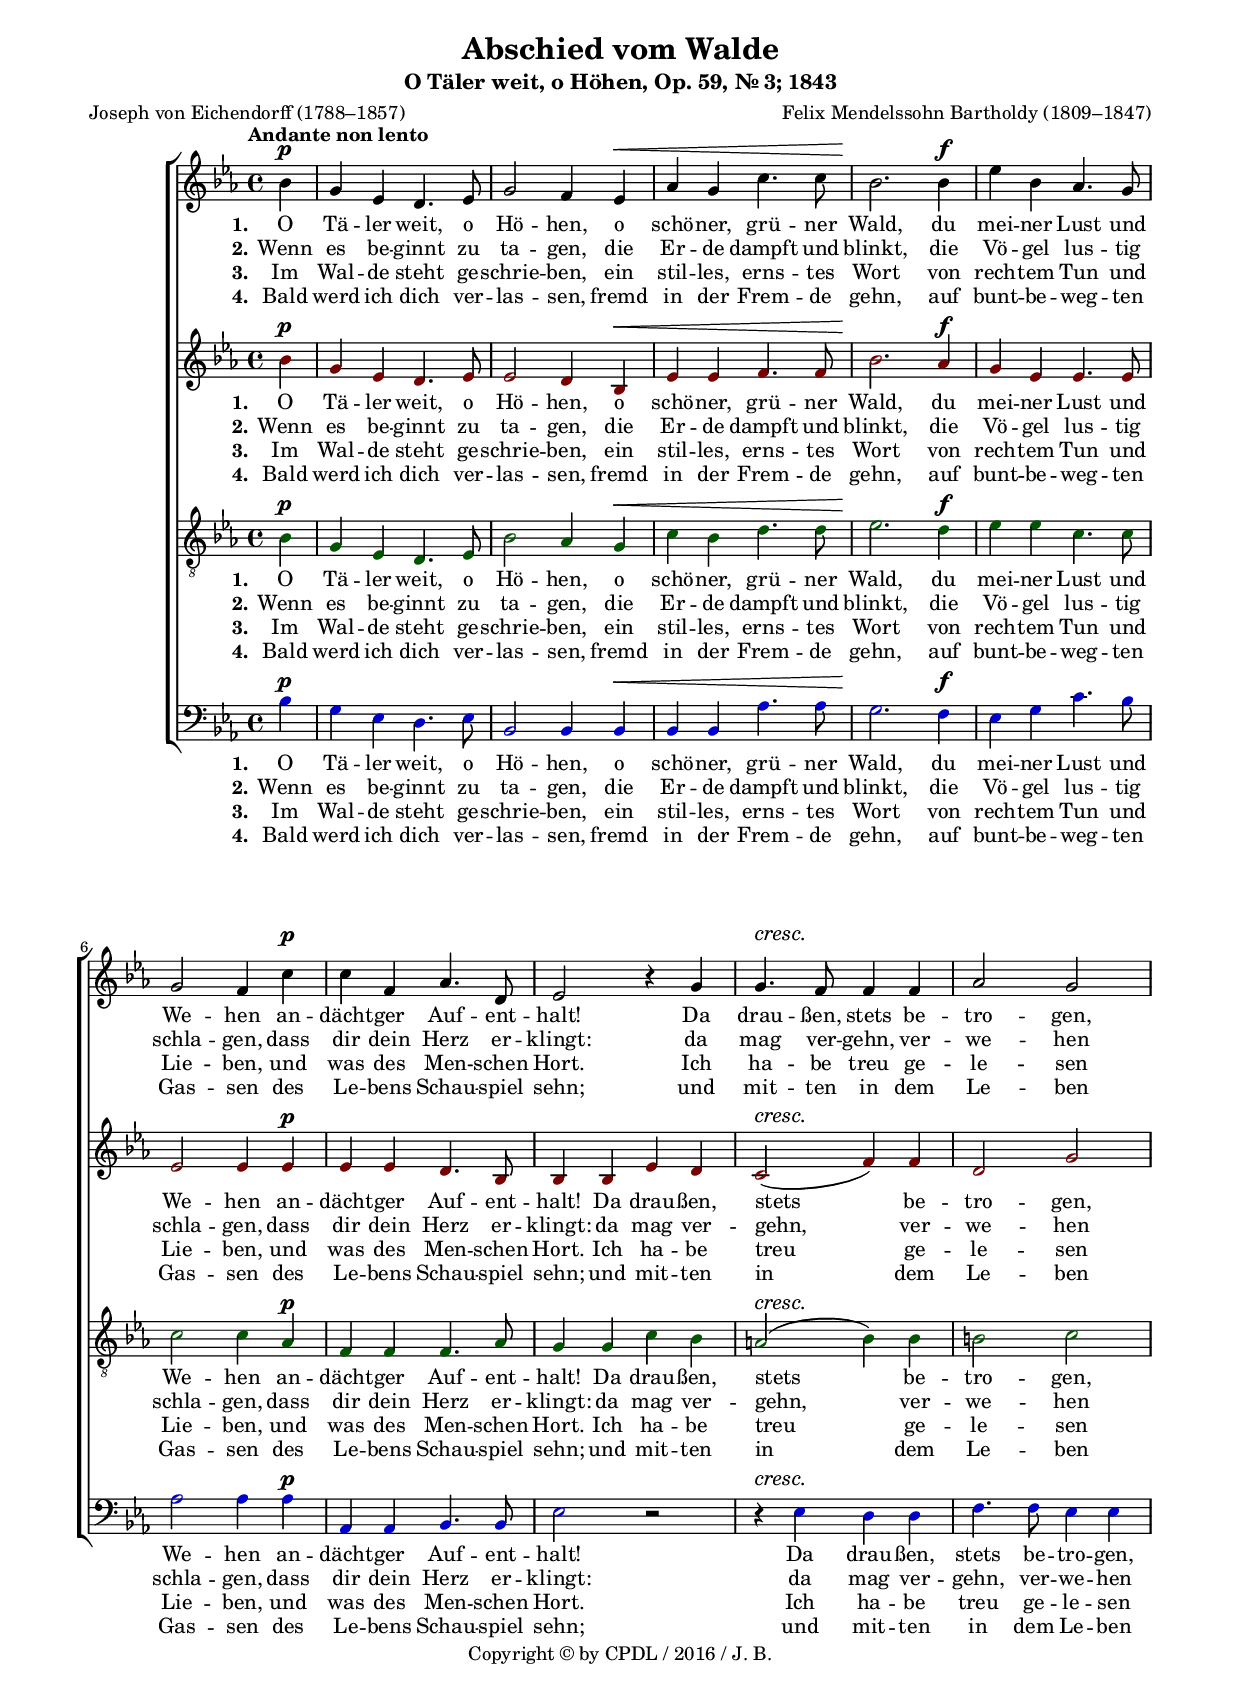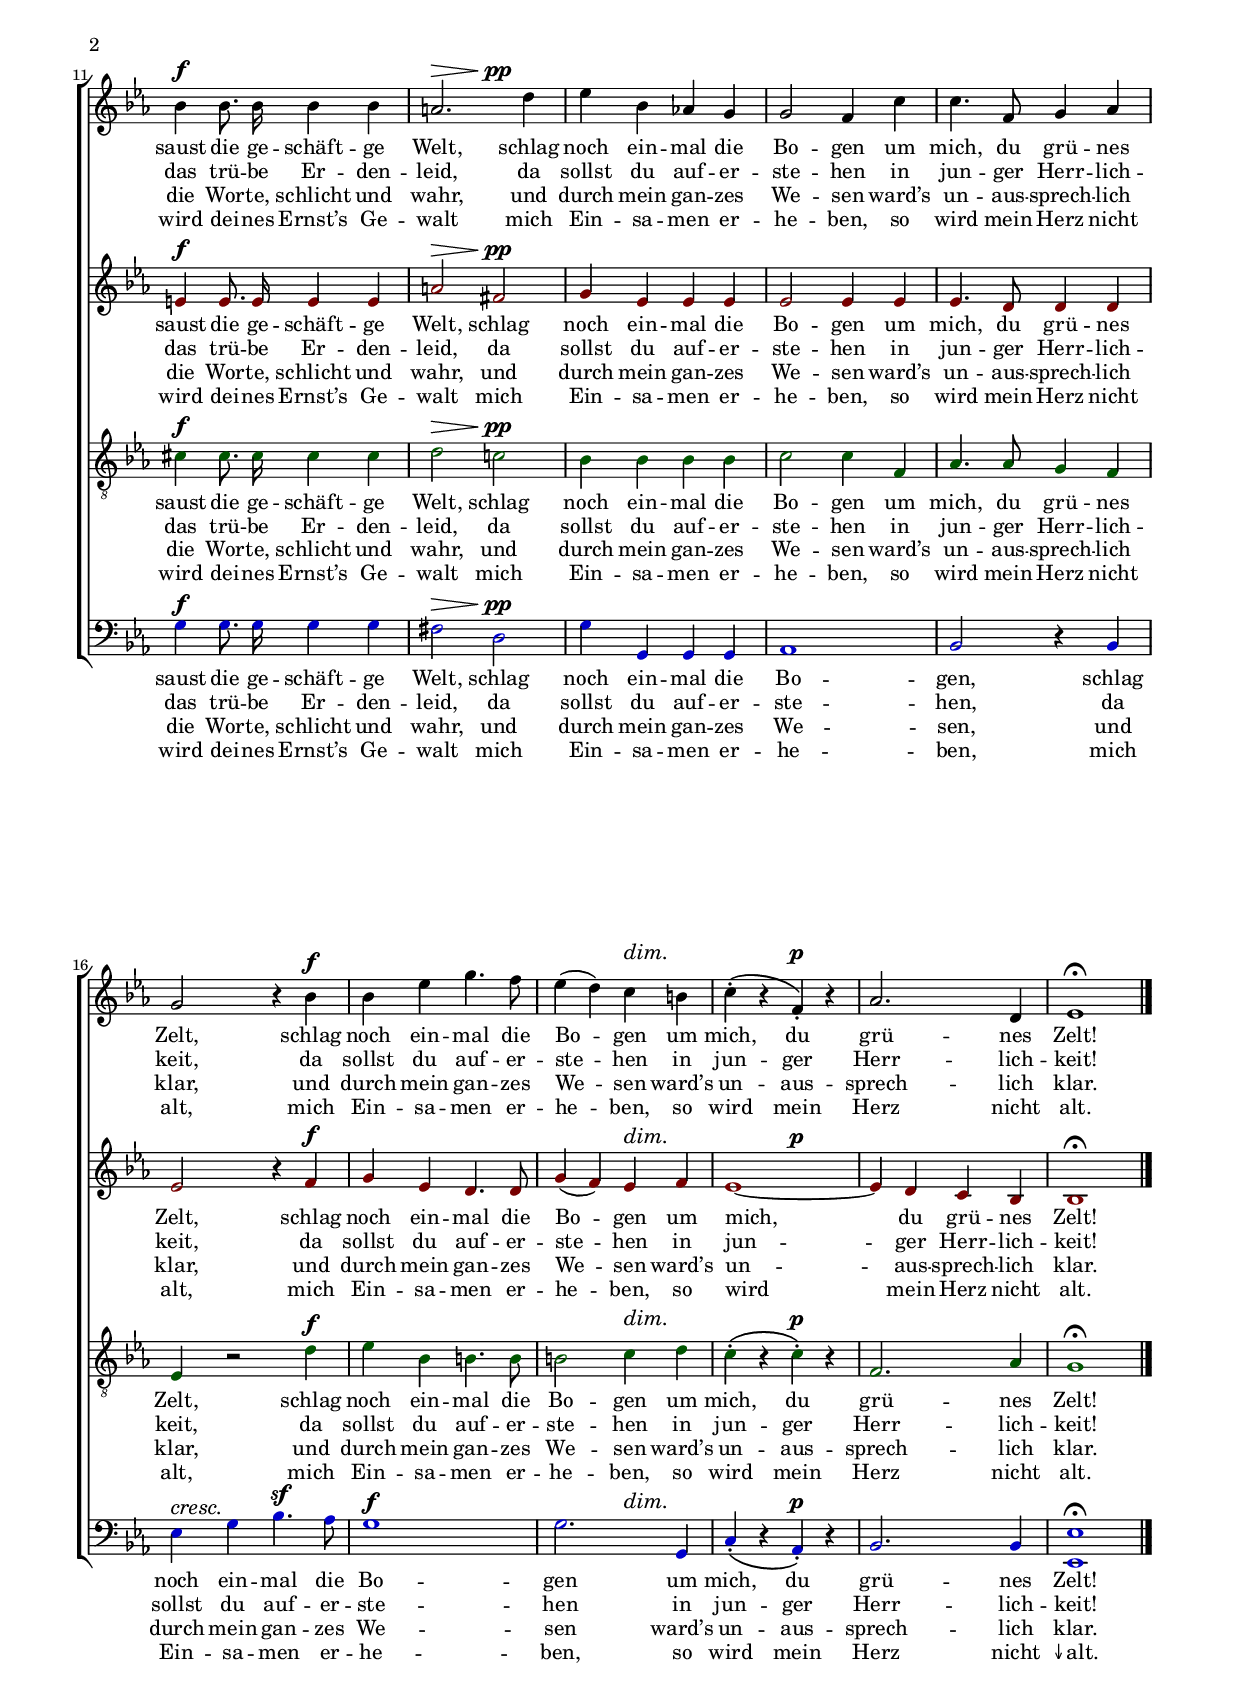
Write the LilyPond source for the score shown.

\version "2.19.54"
\language "deutsch"
%date = #(strftime "%Y-%m-%d" (localtime (current-time)))
%\include "../../date.ly" % date = #(strftime "%-d. %-m. %Y" (localtime (current-time)))
#(set-global-staff-size 16.5)


\header {
  title = "Abschied vom Walde"
  subtitle = "O Täler weit, o Höhen, Op. 59, № 3; 1843"
  composer = "Felix Mendelssohn Bartholdy (1809–1847)"
  poet = "Joseph von Eichendorff (1788–1857)"
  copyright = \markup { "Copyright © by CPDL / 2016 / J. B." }
  encodingsoftware = "MuseScore 2.0.2"
  encodingdate = "2016-01-23"
}
\paper {
  #(set-paper-size "a4")
  ragged-last-bottom = ##f
  right-margin = 15
  left-margin = 15
  top-margin = 	10
  bottom-margin = 10
}
\layout {
  \context {
    \Score
    skipBars = ##t
  }
  \context {
    \Staff
    \RemoveEmptyStaves
    \override VerticalAxisGroup #'remove-first = ##t
    \with \settingsFrom { \accidentalStyle modern }
  }
}


global = {
  \key es \major \time 4/4
  \partial 4
  \autoBeamOff
  \dynamicUp
}
SopranoMusic =  {
  \clef "treble" \global  %
  \tempo "Andante non lento" b'4 g'4 es'4 d'4. es'8 g'2 f'4  %
  es'4 as'4 g'4 c''4. c''8 b'2.  %
  b'4 es''4 b'4 as'4. g'8 g'2 f'4  %
  c''4 c''4 f'4 as'4. d'8 es'2 r4  %
  g'4 g'4. f'8 f'4  % #10
  f'4 as'2 g'2 b'4 b'8. b'16 b'4  %
  b'4 a'2.  %
  d''4 es''4 b'4 as'4  %
  g'4 g'2 f'4  %
  c''4 c''4. f'8 g'4  %
  as'4 g'2 r4  %
  b'4\f b'4 es''4 g''4. f''8 es''4( d''4) c''4  %
  h'4 c''4\(-. r4 f'4\)-.  % #20
  r4 as'2.
  d'4 es'1\fermata
  \bar "|."
}
dynamics = {
  \partial 4
  \dynamicUp
  s4\p
  s1
  s2. s4\<
  s1
  s2.\! s4\f
  s1
  s2. s4\p
  s1
  s1
  \crescTextCresc
  s4\< s2.\!
  s1
  s1\f
  s2\> s2\pp
  s1*5
  \dimTextDim
  s2 s4\> s4\!
  s2 s2\p
}

LyricsOne = \lyricmode {
  \set stanza = "1."
  O Tä -- ler weit, o Hö -- hen,
  o schö -- ner, grü -- ner Wald,
  du mei -- ner Lust und We -- hen
  an -- dächt -- ger Auf -- ent -- halt!

  Da drau -- ßen, stets be -- tro -- gen,
  saust die ge -- schäft -- ge Welt,
  schlag noch ein -- mal die Bo --
}
SopranoMusicLyricsOne =  \lyricmode {
  \LyricsOne
  gen
  um mich, du grü -- nes Zelt,
  schlag noch ein -- mal die Bo -- gen
  um mich, du grü -- nes Zelt!
}
BassoMusicLyricsOne =  \lyricmode {
  \LyricsOne
  gen,
  schlag noch ein -- mal die Bo -- gen
  um mich, du grü -- nes Zelt!
}

LyricsTwo = \lyricmode {
  \set stanza = "2."
  Wenn es be -- ginnt zu ta -- gen, die Er -- de dampft und blinkt,
  die Vö -- gel lus -- tig schla -- gen, dass dir dein Herz er -- klingt:
  da mag ver -- gehn, ver -- we -- hen das trü -- be Er -- den -- leid,
  da sollst du auf -- er -- ste --
}

SopranoMusicLyricsTwo =  \lyricmode {
  \LyricsTwo
  hen
  in jun -- ger Herr -- lich -- keit,
  da sollst du auf -- er -- ste -- hen in jun -- ger Herr -- lich -- keit!
}
BassoMusicLyricsTwo =  \lyricmode {
  \LyricsTwo
  hen,
  da sollst du auf -- er -- ste -- hen in jun -- ger Herr -- lich -- keit!
}

LyricsThree = \lyricmode {
  \set stanza = "3."
  Im Wal -- de steht ge -- schrie -- ben,
  ein stil -- les, erns -- tes Wort
  von rech -- tem Tun und Lie -- ben,
  und was des Men -- schen Hort.

  Ich ha -- be treu ge -- le -- sen
  die Wor -- te, schlicht und wahr,
  und durch mein gan -- zes We --
}
SopranoMusicLyricsThree =  \lyricmode {
  \LyricsThree
  sen
  ward’s un -- aus -- sprech -- lich klar,
  und durch mein gan -- zes We -- sen
  ward’s un -- aus -- sprech -- lich klar.
}
BassoMusicLyricsThree =  \lyricmode {
  \LyricsThree
  sen,
  und durch mein gan -- zes We -- sen
  ward’s un -- aus -- sprech -- lich klar.
}


LyricsFour = \lyricmode {
  \set stanza = "4."
  Bald werd ich dich ver -- las -- sen, fremd in der Frem -- de gehn,
  auf bunt -- be -- weg -- ten Gas -- sen
  des Le -- bens Schau -- spiel sehn;
  und mit -- ten in dem Le -- ben
  wird dei -- nes Ernst’s Ge -- walt

  mich Ein -- sa -- men er -- he -- ben,
}
SopranoMusicLyricsFour =  \lyricmode {
  \LyricsFour
  so wird mein Herz nicht alt,
  mich Ein -- sa -- men er -- he -- ben, so wird mein Herz nicht alt.
}
BassoMusicLyricsFour =  \lyricmode {
  \LyricsFour
  mich Ein -- sa -- men er -- he -- ben, so wird mein Herz nicht ↓alt.
}
AltoMusic =  {
  \override Voice.NoteHead.color = "#770000"
  \clef "treble" \global b'4 g'4
  es'4 d'4. es'8 es'2 d'4  %
  b4 es'4 es'4 f'4. f'8 b'2.  %
  as'4 g'4 es'4 es'4. es'8 es'2 es'4  %
  es'4 es'4 es'4 d'4.  b8 b4 b4 es'4  %
  d'4  c'2( f'4) % #10
  f'4 d'2 g'2 e'4 e'8. e'16 e'4  %
  e'4 a'2 fis'2 g'4 es'4 es'4  %
  es'4 es'2 es'4  %
  es'4 es'4. d'8 d'4  %
  d'4 es'2 r4  %
  f'4\f g'4 es'4 d'4. d'8 g'4( f'4) es'4  %
  f'4 es'1 ~  % #20
  4 d'4 c'4  %
  b4 b1\fermata
}

TenoreMusic =  {
  \override Voice.NoteHead.color = "#005500"
  \clef "G_8" \global b4 g4 es4
  d4. es8 b2 as4  %
  g4  c'4 b4 d'4. d'8 es'2.  %
  d'4 es'4 es'4 c'4. c'8 c'2 c'4  %
  as4 f4 f4 f4. as8 g4 g4 c'4  %
  b4 a2( b4)
  b4 h2  c'2 cis'4 8. 16 4  %
  4 d'2 c'2  b4 b4 b4  %
  b4 c'2 c'4  %
  f4 as4. as8 g4  %
  f4 es4 r2  %
  d'4\f es'4 b4 h4. h8 h2 c'4  %
  d'4 c'4\(-. r4 c'4\)-.  % #20
  r4 f2.  %
  as4 g1\fermata
}

BassoMusic =  {
  \override Voice.NoteHead.color = "#0000cc"
  \clef "bass" \global b4 g4 es4
  d4. es8 b,2 b,4  %
  b,4 b,4 b,4 as4. as8 g2.  %
  f4 es4 g4 c'4. b8 as2 as4  %
  as4 as,4 as,4 b,4. b,8 es2 r2  %
  r4 es4 d4  % #10
  d4 f4. f8 es4  %
  es4 g4 g8. g16 g4  %
  g4 fis2 d2 g4 g,4 g,4  %
  g,4 as,1 b,2 r4  %
  \crescTextCresc
  b,4 es4\< g4\! b4.\sf as8
  g1\f g2.  %
  g,4 c4\(-. r4 as,4\)-.  % #20
  r4 b,2.  %
  b,4 <es, es>1\fermata
}


% The score definition
\score {
  \new ChoirStaff <<
    \new Dynamics \dynamics
    \new Staff = "SopranoMusic" <<
      \new Voice = "SopranoMusic" { \SopranoMusic }
      \new Lyrics \with {
 %     alignAboveContext = "SopranoMusic"
    } \lyricsto "SopranoMusic" \SopranoMusicLyricsOne
      \new Lyrics \with {
%      alignAboveContext = "SopranoMusic"
    } \lyricsto "SopranoMusic" \SopranoMusicLyricsTwo
      \new Lyrics \lyricsto "SopranoMusic" \SopranoMusicLyricsThree
     \new Lyrics \lyricsto "SopranoMusic" \SopranoMusicLyricsFour
    >>
    \new Dynamics \dynamics
    \new Staff <<
      \new Voice = "AltoMusic" { \AltoMusic }
      \new Lyrics \lyricsto "AltoMusic" \SopranoMusicLyricsOne
      \new Lyrics \lyricsto "AltoMusic" \SopranoMusicLyricsTwo
      \new Lyrics \lyricsto "AltoMusic" \SopranoMusicLyricsThree
      \new Lyrics \lyricsto "AltoMusic" \SopranoMusicLyricsFour
    >>
    \new Dynamics \dynamics
    \new Staff <<
      \new Voice = "TenoreMusic" { \TenoreMusic }
      \new Lyrics \lyricsto "TenoreMusic" \SopranoMusicLyricsOne
      \new Lyrics \lyricsto "TenoreMusic" \SopranoMusicLyricsTwo
      \new Lyrics \lyricsto "TenoreMusic" \SopranoMusicLyricsThree
      \new Lyrics \lyricsto "TenoreMusic" \SopranoMusicLyricsFour
    >>
    \new Dynamics \dynamics
    \new Staff <<
      \new Voice = "BassoMusic" { \BassoMusic }
      \new Lyrics \lyricsto "BassoMusic" \BassoMusicLyricsOne
      \new Lyrics \lyricsto "BassoMusic" \BassoMusicLyricsTwo
      \new Lyrics \lyricsto "BassoMusic" \BassoMusicLyricsThree
      \new Lyrics \lyricsto "BassoMusic" \BassoMusicLyricsFour
    >>

  >>
  \layout {}
  \midi {\tempo 4=120}
}

